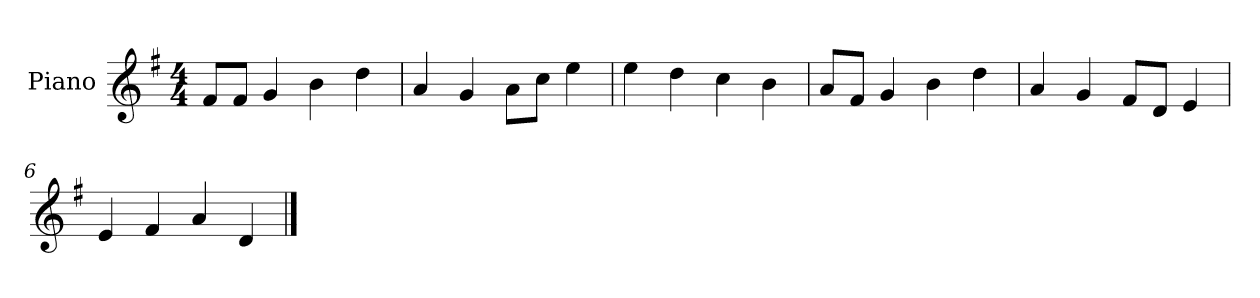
**kern
*part1
*staff1
*I"Piano
*I'P-no
*clefG2
*k[f#]
*M4/4
*MM90
=1
8f#/L
8f#/J
4g/
4b\
4dd\
=2
4a/
4g/
8a\L
8cc\J
4ee\
=3
4ee\
4dd\
4cc\
4b\
=4
8a/L
8f#/J
4g/
4b\
4dd\
=5
4a/
4g/
8f#/L
8d/J
4e/
=6
4e/
4f#/
4a/
4d/
==
*-
